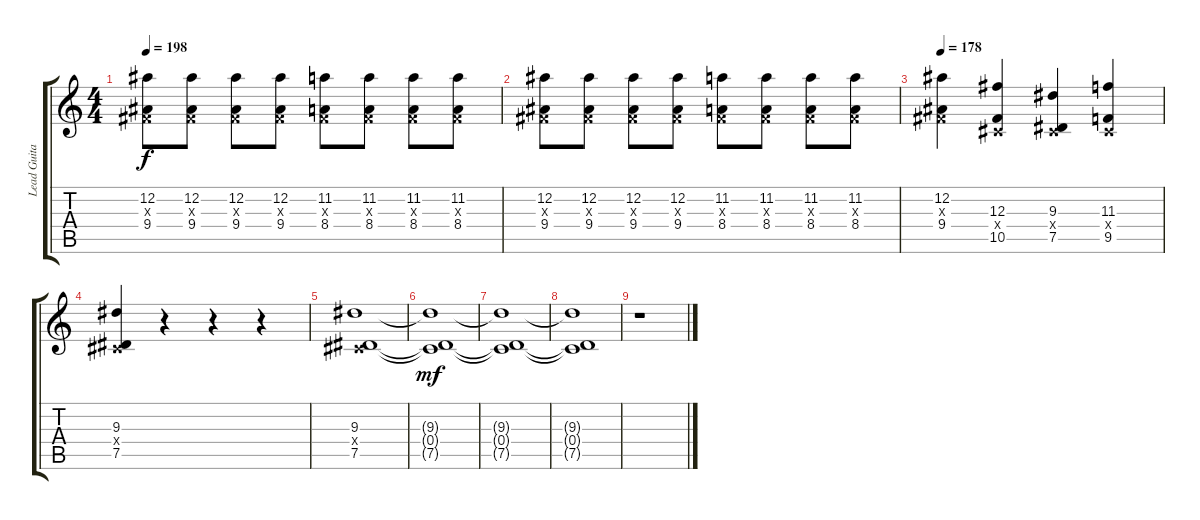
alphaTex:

\track ("Lead Guitar" "Lead Guita") {instrument distortionguitar}
\staff {score tabs}
\tuning (Eb4 Bb3 Gb3 Db3 Ab2 Db2) {hide}
\ts (4 4)
\tempo 198
\clef g2
\ks c
(12.2 0.3{x} 9.4).8{dy f} (12.2 0.3{x} 9.4).8 (12.2 0.3{x} 9.4).8 (12.2 0.3{x} 9.4).8 (11.2 0.3{x} 8.4).8 (11.2 0.3{x} 8.4).8 (11.2 0.3{x} 8.4).8 (11.2 0.3{x} 8.4).8 |
(12.2 0.3{x} 9.4).8 (12.2 0.3{x} 9.4).8 (12.2 0.3{x} 9.4).8 (12.2 0.3{x} 9.4).8 (11.2 0.3{x} 8.4).8 (11.2 0.3{x} 8.4).8 (11.2 0.3{x} 8.4).8 (11.2 0.3{x} 8.4).8 |
\tempo 178
(12.2 0.3{x} 9.4).4 (12.3 0.4{x} 10.5).4 (9.3 0.4{x} 7.5).4 (11.3 0.4{x} 9.5).4 |
(9.3 0.4{x} 7.5).4 r.4 r.4 r.4 |
(9.3 0.4{x} 7.5).1 |
(9.3{t} 0.4{t} 7.5{t}).1{dy mf} |
(9.3{t} 0.4{t} 7.5{t}).1 |
(9.3{t} 0.4{t} 7.5{t}).1 |
r.1
